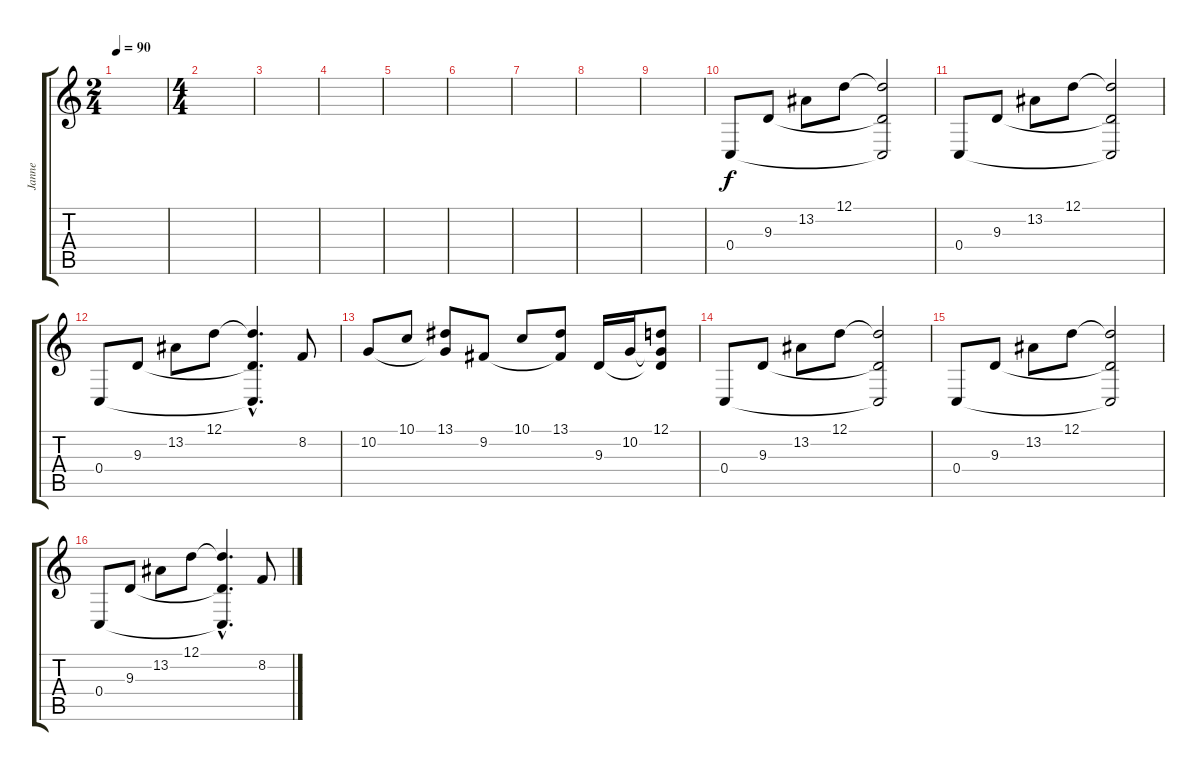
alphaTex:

\track ("Janne" "Janne") {instrument fx5brightness}
\staff {score tabs}
\tuning (D4 A3 F3 C3 G2 C2) {hide}
\ts (2 4)
\tempo 90
\clef g2
\ks c
|
\ts (4 4)
|
|
|
|
|
|
|
|
0.4.8{volume 12 instrument fx5brightness} 9.3.8 13.2.8 12.1.8 (12.1{t} 9.3{t} 0.4{t}).2 |
0.4.8 9.3.8 13.2.8 12.1.8 (12.1{t} 9.3{t} 0.4{t}).2 |
0.4.8 9.3.8 13.2.8 12.1.8 (12.1{hac t} 9.3{hac t} 0.4{hac t}).4{d} 8.2.8 |
10.2.8 10.1.8 (13.1 10.2{t}).8 9.2.8 10.1.8 (13.1 9.2{t}).8 9.3.16 10.2.16 (12.1 10.2{t} 9.3{t}).8 |
0.4.8{volume 12 instrument fx5brightness} 9.3.8 13.2.8 12.1.8 (12.1{t} 9.3{t} 0.4{t}).2 |
0.4.8 9.3.8 13.2.8 12.1.8 (12.1{t} 9.3{t} 0.4{t}).2 |
0.4.8 9.3.8 13.2.8 12.1.8 (12.1{hac t} 9.3{hac t} 0.4{hac t}).4{d} 8.2.8
